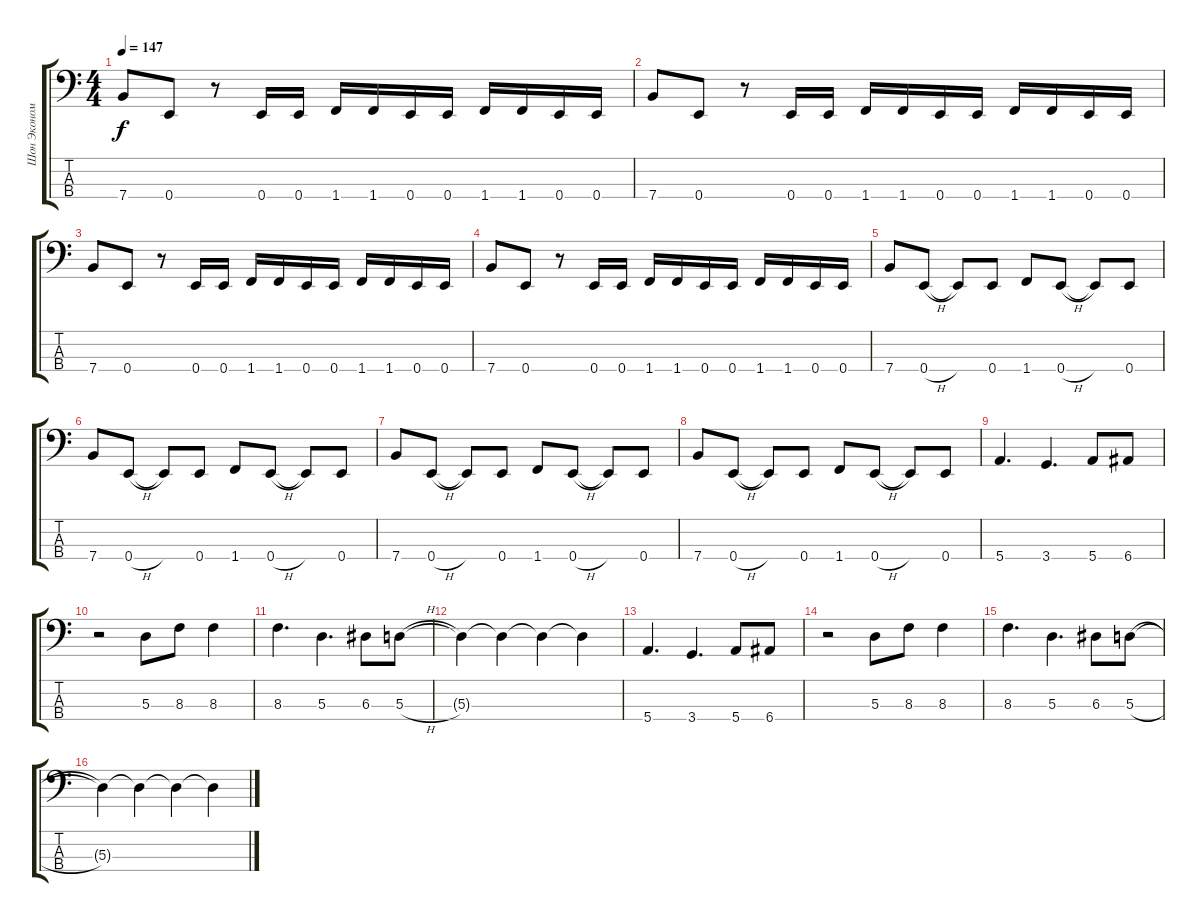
\track ("Шон Экономаки" "Шон Эконом") {instrument electricbasspick}
\staff {score tabs}
\tuning (G2 D2 A1 E1) {hide}
\ts (4 4)
\tempo 147
\clef f4
\ks c
7.4.8{dy f} 0.4.8 r.8 0.4.16 0.4.16 1.4.16 1.4.16 0.4.16 0.4.16 1.4.16 1.4.16 0.4.16 0.4.16 |
7.4.8 0.4.8 r.8 0.4.16 0.4.16 1.4.16 1.4.16 0.4.16 0.4.16 1.4.16 1.4.16 0.4.16 0.4.16 |
7.4.8 0.4.8 r.8 0.4.16 0.4.16 1.4.16 1.4.16 0.4.16 0.4.16 1.4.16 1.4.16 0.4.16 0.4.16 |
7.4.8 0.4.8 r.8 0.4.16 0.4.16 1.4.16 1.4.16 0.4.16 0.4.16 1.4.16 1.4.16 0.4.16 0.4.16 |
7.4.8 0.4{h}.8 0.4{t}.8 0.4.8 1.4.8 0.4{h}.8 0.4{t}.8 0.4.8 |
7.4.8 0.4{h}.8 0.4{t}.8 0.4.8 1.4.8 0.4{h}.8 0.4{t}.8 0.4.8 |
7.4.8 0.4{h}.8 0.4{t}.8 0.4.8 1.4.8 0.4{h}.8 0.4{t}.8 0.4.8 |
7.4.8 0.4{h}.8 0.4{t}.8 0.4.8 1.4.8 0.4{h}.8 0.4{t}.8 0.4.8 |
5.4.4{d} 3.4.4{d} 5.4.8 6.4.8 |
r.2 5.3.8 8.3.8 8.3.4 |
8.3.4{d} 5.3.4{d} 6.3.8 5.3{h}.8 |
5.3{t}.4 5.3{t}.4 5.3{t}.4 5.3{t}.4 |
5.4.4{d} 3.4.4{d} 5.4.8 6.4.8 |
r.2 5.3.8 8.3.8 8.3.4 |
8.3.4{d} 5.3.4{d} 6.3.8 5.3{h}.8 |
5.3{t}.4 5.3{t}.4 5.3{t}.4 5.3{t}.4
